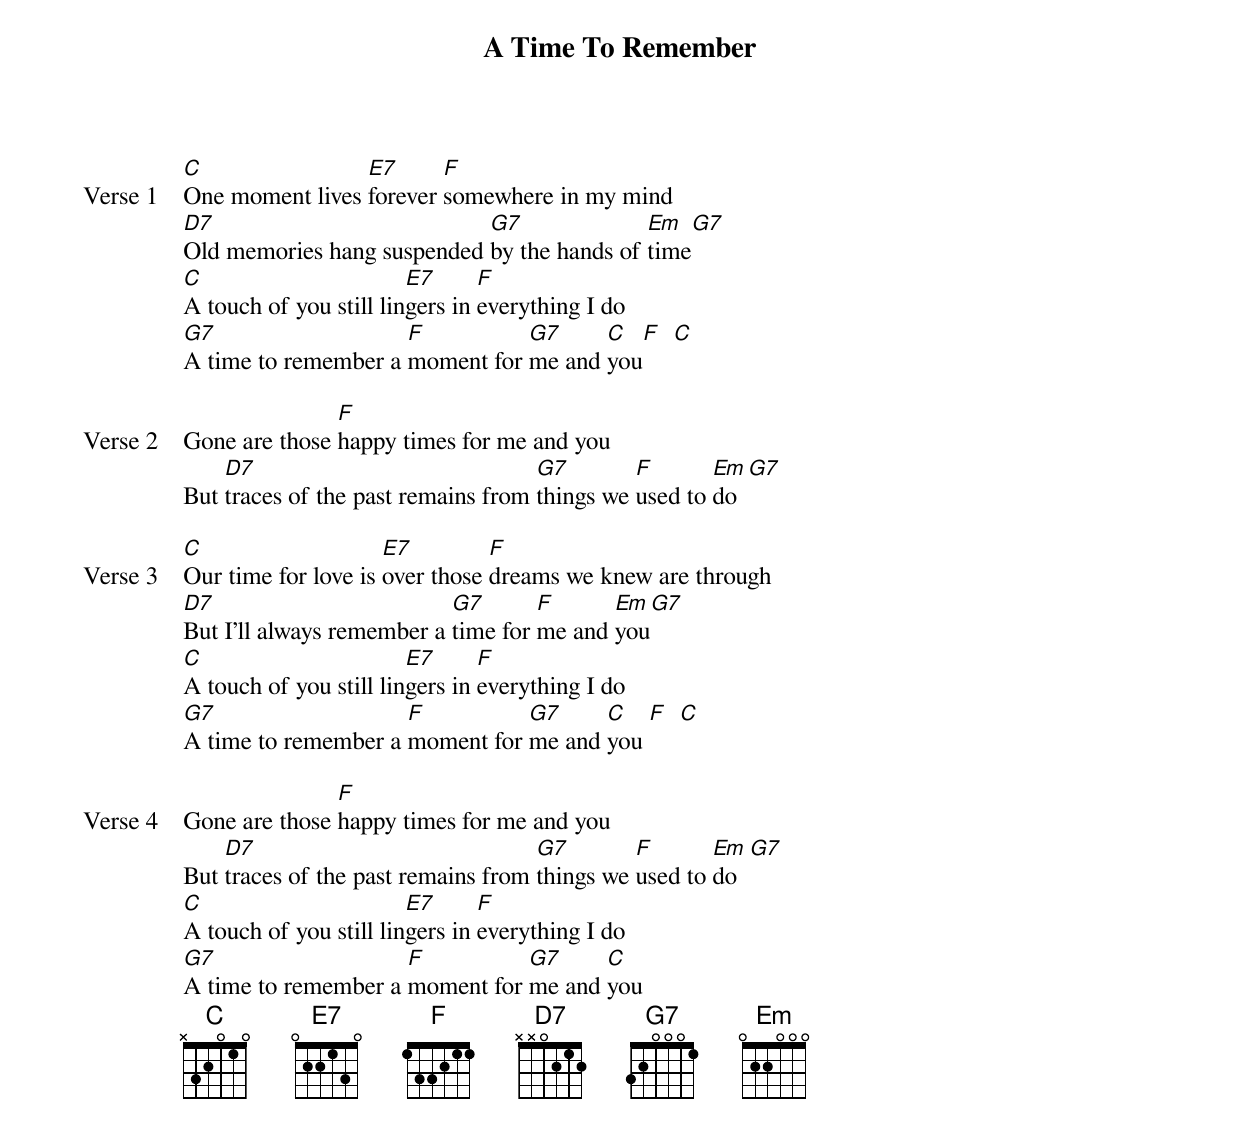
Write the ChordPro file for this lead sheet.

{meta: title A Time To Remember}
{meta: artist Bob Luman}
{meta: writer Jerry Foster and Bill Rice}

{start_of_verse: Verse 1}
[C]One moment lives [E7]forever [F]somewhere in my mind
[D7]Old memories hang suspended [G7]by the hands of [Em]time[G7]
[C]A touch of you still lin[E7]gers in [F]everything I do
[G7]A time to remember a [F]moment for [G7]me and [C]you[F]  [C]
{end_of_verse}

{start_of_verse: Verse 2}
Gone are those [F]happy times for me and you
But [D7]traces of the past remains from [G7]things we [F]used to [Em]do [G7]
{end_of_verse}

{start_of_verse: Verse 3}
[C]Our time for love is [E7]over those [F]dreams we knew are through
[D7]But I'll always remember a [G7]time for [F]me and [Em]you[G7]
[C]A touch of you still lin[E7]gers in [F]everything I do
[G7]A time to remember a [F]moment for [G7]me and [C]you [F]  [C]
{end_of_verse}

{start_of_verse: Verse 4}
Gone are those [F]happy times for me and you
But [D7]traces of the past remains from [G7]things we [F]used to [Em]do  [G7]
[C]A touch of you still lin[E7]gers in [F]everything I do
[G7]A time to remember a [F]moment for [G7]me and [C]you
{end_of_verse}
